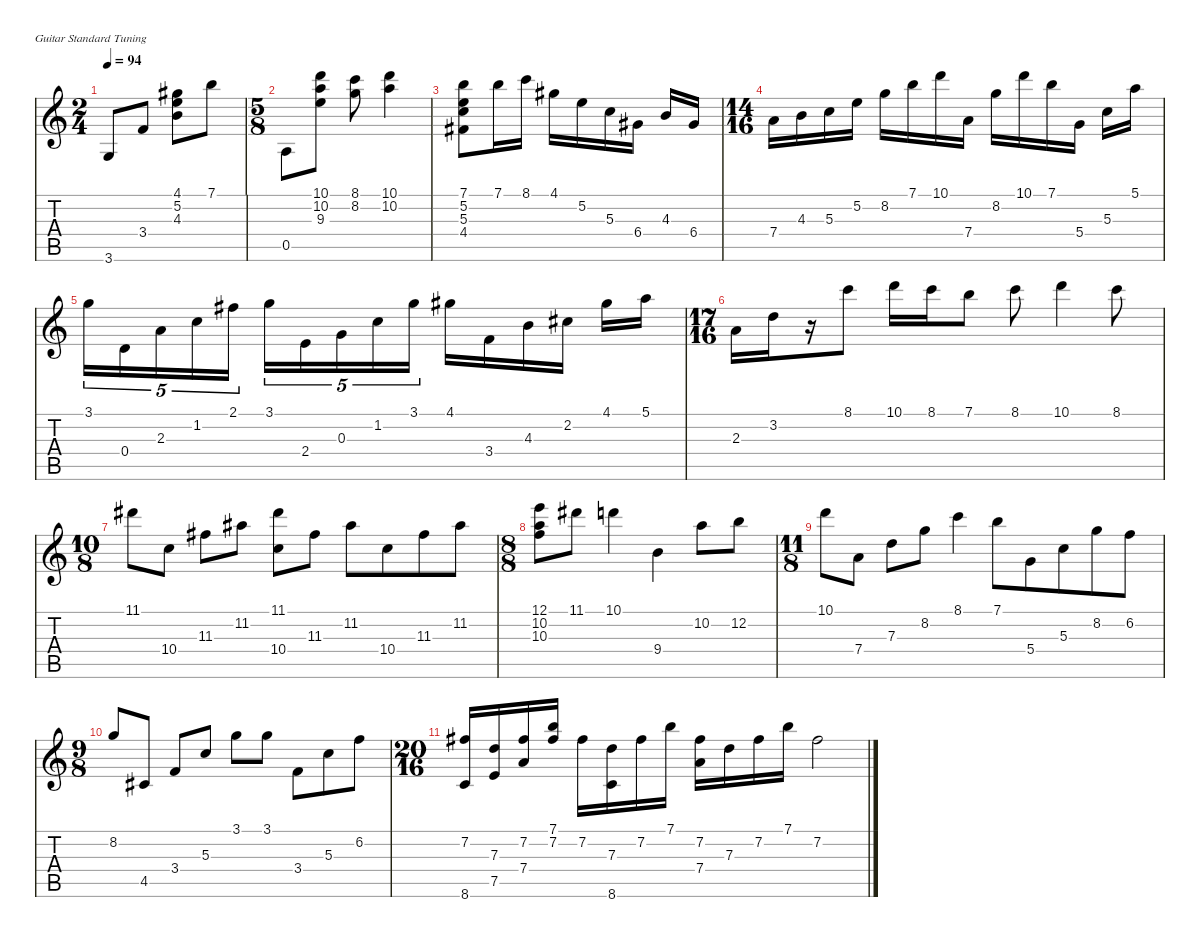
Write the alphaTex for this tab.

\hideDynamics
\bracketExtendMode nobrackets
\singleTrackTrackNamePolicy hidden
\multiTrackTrackNamePolicy hidden
\firstSystemTrackNameOrientation horizontal
\otherSystemsTrackNameOrientation horizontal
\extendBarLines
\chordDiagramsInScore
\track ("Nylon Guitar" "N-Gt") {instrument acousticguitarnylon}
\staff {score tabs}
\tuning (E4 B3 G3 D3 A2 E2)
\ts (2 4)
\tempo 94
\clef g2
\ks c
3.6.8{dy mf beam Up} 3.4.8{beam Up} (4.1{acc #} 5.2 4.3).8{beam Down} 7.1.8{beam Down} |
\ts (5 8)
\beaming (8 2 2 2 2)
0.5.8{beam Down} (10.1 10.2 9.3).8{beam Down} (8.1 8.2).8{beam Down} (10.1 10.2).4{beam Down} |
(7.1 5.2 5.3 4.4{acc #}).8{beam Down} 7.1.16{beam Down} 8.1.16{beam Down} 4.1{acc #}.16{beam Down} 5.2.16{beam Down} 5.3.16{beam Down} 6.4{acc #}.16{beam Down} 4.3.16{beam Up} 6.4{acc #}.16{beam Up} |
\ts (14 16)
\beaming (8 2 2 2 2)
7.4.16{beam Down} 4.3.16{beam Down} 5.3.16{beam Down} 5.2.16{beam Down} 8.2.16{beam Down} 7.1.16{beam Down} 10.1.16{beam Down} 7.4.16{beam Down} 8.2.16{beam Down} 10.1.16{beam Down} 7.1.16{beam Down} 5.4.16{beam Down} 5.3.16{beam Down} 5.1.16{beam Down} |
3.1.16{tu (5 4) beam Down} 0.4.16{tu (5 4) beam Down} 2.3.16{tu (5 4) beam Down} 1.2.16{tu (5 4) beam Down} 2.1{acc #}.16{tu (5 4) beam Down} 3.1.16{tu (5 4) beam Down} 2.4.16{tu (5 4) beam Down} 0.3.16{tu (5 4) beam Down} 1.2.16{tu (5 4) beam Down} 3.1.16{tu (5 4) beam Down} 4.1{acc #}.16{beam Down} 3.4.16{beam Down} 4.3.16{beam Down} 2.2{acc #}.16{beam Down} 4.1{acc #}.16{beam Down} 5.1.16{beam Down} |
\ts (17 16)
\beaming (8 2 2 2 2)
2.3.16{beam Down} 3.2.16{beam Down} r.16{beam Down} 8.1.8{beam Down} 10.1.16{beam Down} 8.1.16{beam Down} 7.1.8{beam Down} 8.1.8{beam Down} 10.1.4{beam Down} 8.1.8{beam Down} |
\ts (10 8)
\beaming (8 2 2 2 4)
11.1{acc #}.8{beam Down} 10.4.8{beam Down} 11.3{acc #}.8{beam Down} 11.2{acc #}.8{beam Down} (11.1{acc #} 10.4).8{beam Down} 11.3{acc #}.8{beam Down} 11.2{acc #}.8{beam Down} 10.4.8{beam Down} 11.3{acc #}.8{beam Down} 11.2{acc #}.8{beam Down} |
\ts (8 8)
\beaming (8 2 2 2 2)
(12.1 10.2 10.3).8{beam Down} 11.1{acc #}.8{beam Down} 10.1.4{beam Down} 9.4.4{beam Down} 10.2.8{beam Down} 12.2.8{beam Down} |
\ts (11 8)
\beaming (8 2 2 2 5)
10.1.8{beam Down} 7.4.8{beam Down} 7.3.8{beam Down} 8.2.8{beam Down} 8.1.4{beam Down} 7.1.8{beam Down} 5.4.8{beam Down} 5.3.8{beam Down} 8.2.8{beam Down} 6.2.8{beam Down} |
\ts (9 8)
\beaming (8 2 2 2 3)
8.2.8{beam Up} 4.5{acc #}.8{beam Up} 3.4.8{beam Up} 5.3.8{beam Up} 3.1.8{beam Down} 3.1.8{beam Down} 3.4.8{beam Down} 5.3.8{beam Down} 6.2.8{beam Down} |
\ts (20 16)
\beaming (8 2 2 2 4)
(7.2{acc #} 8.6).16{beam Up} (7.3 7.5).16{beam Up} (7.2{acc #} 7.4).16{beam Up} (7.1 7.2{acc #}).16{beam Up} 7.2{acc #}.16{beam Down} (7.3 8.6).16{beam Down} 7.2{acc #}.16{beam Down} 7.1.16{beam Down} (7.2{acc #} 7.4).16{beam Down} 7.3.16{beam Down} 7.2{acc #}.16{beam Down} 7.1.16{beam Down} 7.2{acc #}.2{beam Down}
